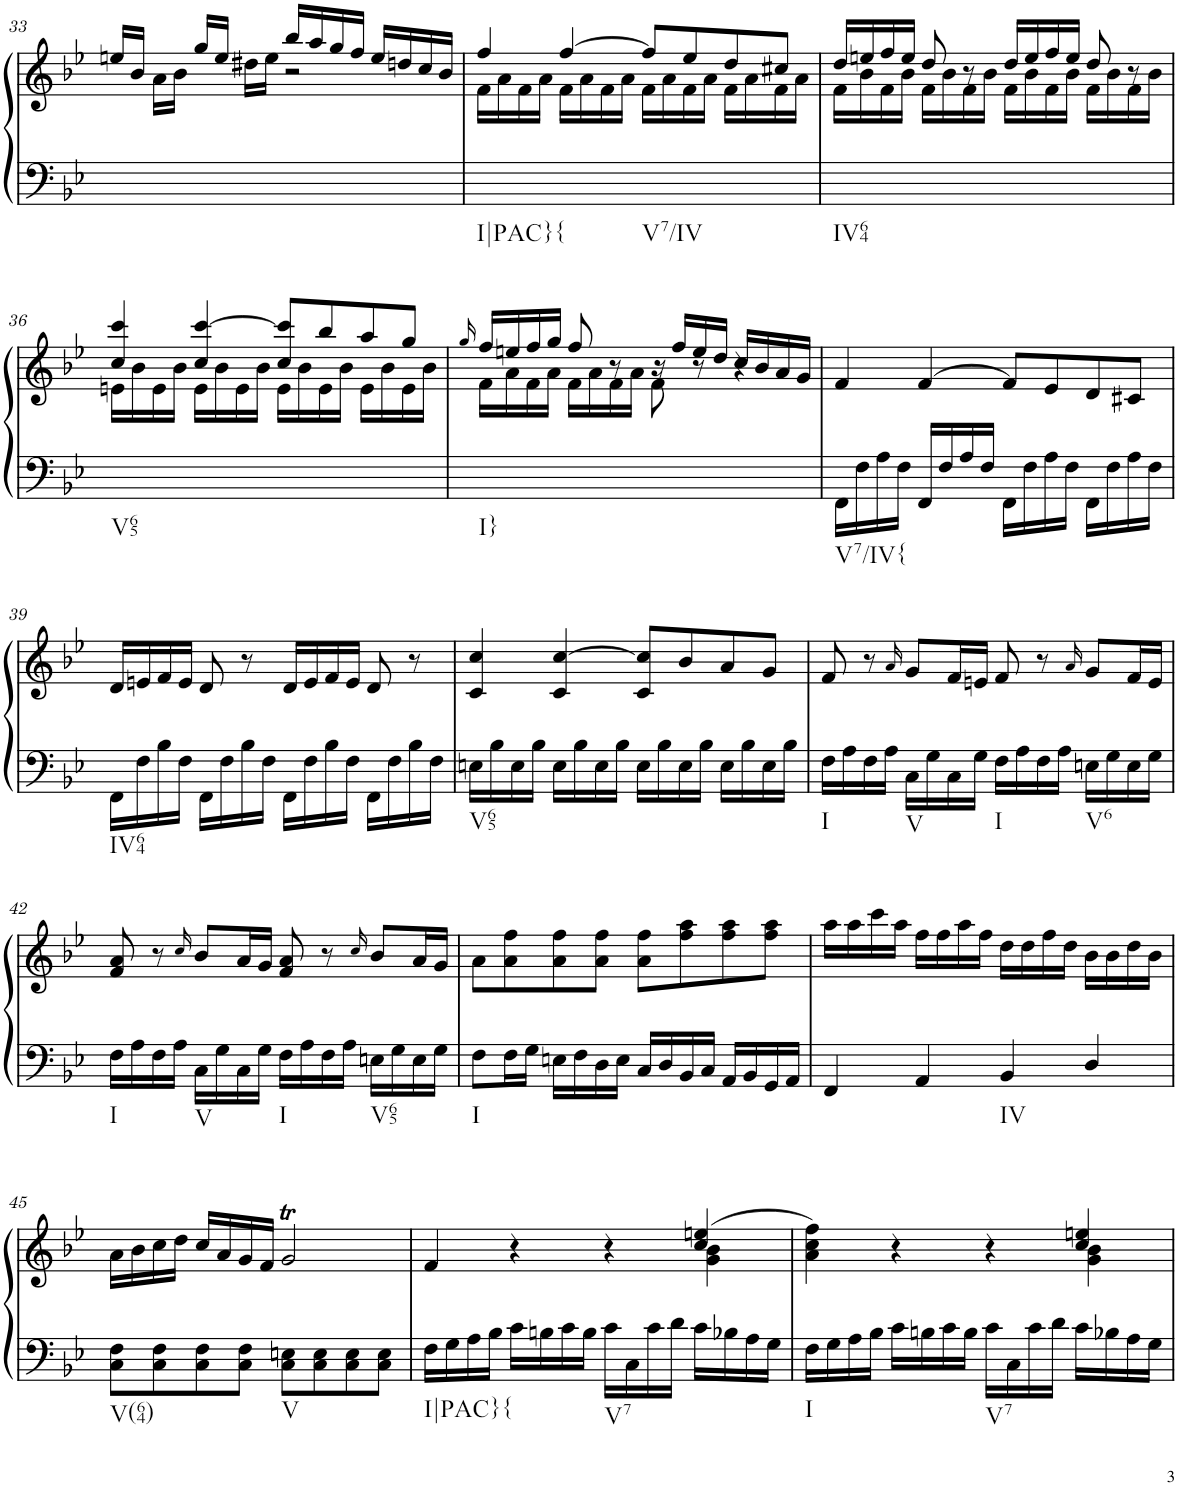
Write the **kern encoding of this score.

**kern	**kern
*part1	*part1
*staff2	*staff1
*I"Piano	*
*I'Pno.	*
!!LO:PB:g=z
*clefF4	*clefG2
*k[b-e-]	*k[b-e-]
*M4/4	*M4/4
*met(c)	*met(c)
=33	=33
2ryy	16een/LL
.	16b-/JJ
.	16a\LL
.	16b-\JJ
.	16gg/LL
.	16ee/JJ
.	16dd#X\LL
.	16ee\JJ
2r	16bb-/LL
.	16aa/
.	16gg/
.	16ff/JJ
.	16ee/LL
.	16ddn/
.	16cc/
.	16b-/JJ
=34	=34
*	*^
!LO:TX:b:t=I|PAC}{	!	!
2ryy	4ff/	16f\LL
.	.	16a\
.	.	16f\
.	.	16a\JJ
.	[>4ff/	16f\LL
.	.	16a\
.	.	16f\
.	.	16a\JJ
!LO:TX:b:t=V7/IV	!	!
2ryy	8ff/L]	16f\LL
.	.	16a\
.	8ee-/	16f\
.	.	16a\JJ
.	8dd/	16f\LL
.	.	16a\
.	8cc#X/J	16f\
.	.	16a\JJ
=35	=35	=35
!LO:TX:b:t=IV64	!	!
1ryy	16dd/LL	16f\LL
.	16een/	16b-\
.	16ff/	16f\
.	16ee/JJ	16b-\JJ
.	8dd/	16f\LL
.	.	16b-\
.	8r	16f\
.	.	16b-\JJ
.	16dd/LL	16f\LL
.	16ee/	16b-\
.	16ff/	16f\
.	16ee/JJ	16b-\JJ
.	8dd/	16f\LL
.	.	16b-\
.	8r	16f\
.	.	16b-\JJ
!!LO:LB:g=z	!!
=36	=36	=36
!LO:TX:b:t=V65	!	!
1ryy	4cc/ 4ccc/	16en\LL
.	.	16b-\
.	.	16e\
.	.	16b-\JJ
.	4cc/ [>4ccc/	16e\LL
.	.	16b-\
.	.	16e\
.	.	16b-\JJ
.	8cc/ 8ccc/]L	16e\LL
.	.	16b-\
.	8bb-/	16e\
.	.	16b-\JJ
.	8aa/	16e\LL
.	.	16b-\
.	8gg/J	16e\
.	.	16b-\JJ
=37	=37	=37
.	16qgg/	.
!LO:TX:b:t=I}	!	!
8ryy	16ff/LL	16f\LL
.	16een/	16a\
.	16ff/	16f\
.	16gg/JJ	16a\JJ
.	8ff/	16f\LL
.	.	16a\
.	8r	16f\
.	.	16a\JJ
.	16r	8f\
.	16ff/LL	.
8r	16ee/	4.ryy
.	16dd/JJ	.
4r	16cc/LL	.
.	16b-/	.
.	16a/	.
.	16g/JJ	.
*	*v	*v
=38	=38
!LO:TX:b:t=V7/IV{	!
16FF\LL	4f/
16F\	.
16A\	.
16F\JJ	.
16FF/LL	[>4f/
16F/	.
16A/	.
16F/JJ	.
16FF\LL	8f/L]
16F\	.
16A\	8e-/
16F\JJ	.
16FF\LL	8d/
16F\	.
16A\	8c#X/J
16F\JJ	.
!!LO:LB:g=z
=39	=39
!LO:TX:b:t=IV64	!
16FF\LL	16d/LL
16F\	16en/
16B-\	16f/
16F\JJ	16e/JJ
16FF\LL	8d/
16F\	.
16B-\	8r
16F\JJ	.
16FF\LL	16d/LL
16F\	16e/
16B-\	16f/
16F\JJ	16e/JJ
16FF\LL	8d/
16F\	.
16B-\	8r
16F\JJ	.
=40	=40
!LO:TX:b:t=V65	!
16En\LL	4c/ 4cc/
16B-\	.
16E\	.
16B-\JJ	.
16E\LL	4c/ [>4cc/
16B-\	.
16E\	.
16B-\JJ	.
16E\LL	8c/ 8cc/]L
16B-\	.
16E\	8b-/
16B-\JJ	.
16E\LL	8a/
16B-\	.
16E\	8g/J
16B-\JJ	.
=41	=41
!LO:TX:b:t=I	!
16F\LL	8f/
16A\	.
16F\	8r
16A\JJ	.
.	16qa/
!LO:TX:b:t=V	!
16C\LL	8g/L
16G\	.
16C\	16f/L
16G\JJ	16en/JJ
!LO:TX:b:t=I	!
16F\LL	8f/
16A\	.
16F\	8r
16A\JJ	.
.	16qa/
!LO:TX:b:t=V6	!
16En\LL	8g/L
16G\	.
16E\	16f/L
16G\JJ	16e/JJ
!!LO:LB:g=z
=42	=42
!LO:TX:b:t=I	!
16F\LL	8f/ 8a/
16A\	.
16F\	8r
16A\JJ	.
.	16qcc/
!LO:TX:b:t=V	!
16C\LL	8b-/L
16G\	.
16C\	16a/L
16G\JJ	16g/JJ
!LO:TX:b:t=I	!
16F\LL	8f/ 8a/
16A\	.
16F\	8r
16A\JJ	.
.	16qcc/
!LO:TX:b:t=V65	!
16En\LL	8b-/L
16G\	.
16E\	16a/L
16G\JJ	16g/JJ
=43	=43
!LO:TX:b:t=I	!
8F\L	8a\L
16F\L	8a\ 8ff\
16G\JJ	.
16En\LL	8a\ 8ff\
16F\	.
16D\	8a\ 8ff\J
16E\JJ	.
16C/LL	8a\ 8ff\L
16D/	.
16BB-/	8ff\ 8aa\
16C/JJ	.
16AA/LL	8ff\ 8aa\
16BB-/	.
16GG/	8ff\ 8aa\J
16AA/JJ	.
=44	=44
4FF/	16aa\LL
.	16aa\
.	16ccc\
.	16aa\JJ
4AA/	16ff\LL
.	16ff\
.	16aa\
.	16ff\JJ
!LO:TX:b:t=IV	!
4BB-/	16dd\LL
.	16dd\
.	16ff\
.	16dd\JJ
4D/	16b-\LL
.	16b-\
.	16dd\
.	16b-\JJ
!!LO:LB:g=z
=45	=45
!LO:TX:b:t=V(64)	!
8C\ 8F\L	16a\LL
.	16b-\
8C\ 8F\	16cc\
.	16dd\JJ
8C\ 8F\	16cc/LL
.	16a/
8C\ 8F\J	16g/
.	16f/JJ
!LO:TX:b:t=V	!
8C\ 8En\L	2gT/
8C\ 8E\	.
8C\ 8E\	.
8C\ 8E\J	.
=46	=46
*	*^
!LO:TX:b:t=I|PAC}{	!	!
16F\LL	4f/	2.ryy
16G\	.	.
16A\	.	.
16B-\JJ	.	.
16c\LL	4r	.
16Bn\	.	.
16c\	.	.
16B\JJ	.	.
!LO:TX:b:t=V7	!	!
16c\LL	4r	.
16C\	.	.
16c\	.	.
16d\JJ	.	.
16c\LL	(4cc/ 4een/	4g\ 4b-\
16B-X\	.	.
16A\	.	.
16G\JJ	.	.
=47	=47	=47
!LO:TX:b:t=I	!	!
16F\LL	4a\ 4cc\ 4ff\)	2.ryy
16G\	.	.
16A\	.	.
16B-\JJ	.	.
16c\LL	4r	.
16Bn\	.	.
16c\	.	.
16B\JJ	.	.
!LO:TX:b:t=V7	!	!
16c\LL	4r	.
16C\	.	.
16c\	.	.
16d\JJ	.	.
16c\LL	4cc/ 4een/	4g\ 4b-\
16B-X\	.	.
16A\	.	.
16G\JJ	.	.
*	*v	*v
=	=
*-	*-
